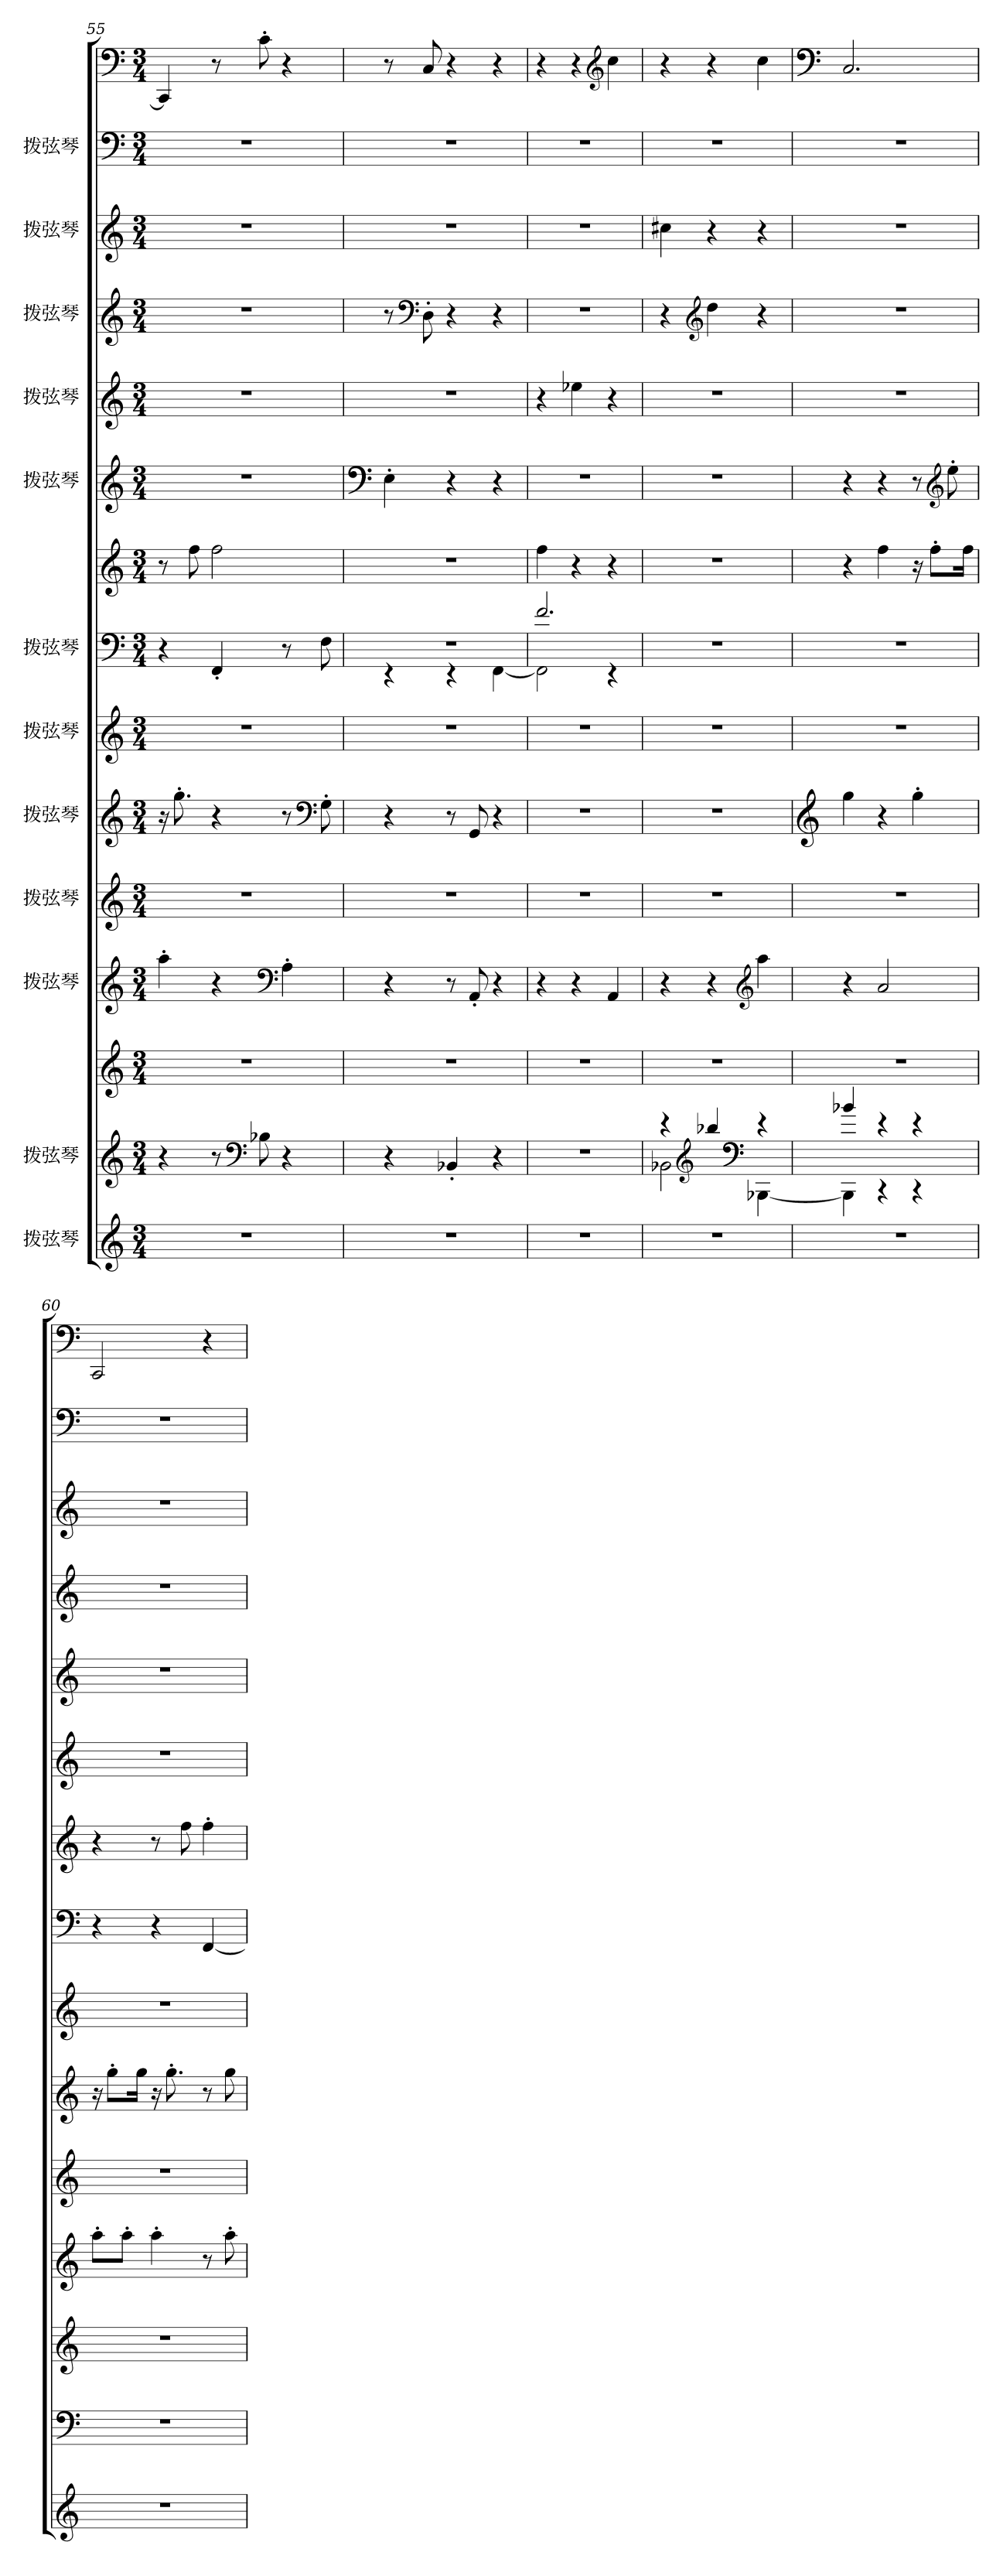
**kern	**kern	**kern	**kern	**kern	**kern	**kern	**kern	**kern	**kern	**kern	**kern	**kern	**kern	**kern
*part12	*part11	*part11	*part10	*part9	*part8	*part7	*part6	*part6	*part5	*part4	*part3	*part2	*part1	*part1
*staff15	*staff14	*staff13	*staff12	*staff11	*staff10	*staff9	*staff8	*staff7	*staff6	*staff5	*staff4	*staff3	*staff2	*staff1
*I"拨弦琴	*I"拨弦琴	*	*I"拨弦琴	*I"拨弦琴	*I"拨弦琴	*I"拨弦琴	*I"拨弦琴	*	*I"拨弦琴	*I"拨弦琴	*I"拨弦琴	*I"拨弦琴	*I"拨弦琴	*
*clefG2	*clefG2	*clefG2	*clefG2	*clefG2	*clefG2	*clefG2	*clefF4	*clefG2	*clefG2	*clefG2	*clefG2	*clefG2	*clefF4	*clefF4
*k[]	*k[]	*k[]	*k[]	*k[]	*k[]	*k[]	*k[]	*k[]	*k[]	*k[]	*k[]	*k[]	*k[]	*k[]
*M3/4	*M3/4	*M3/4	*M3/4	*M3/4	*M3/4	*M3/4	*M3/4	*M3/4	*M3/4	*M3/4	*M3/4	*M3/4	*M3/4	*M3/4
=55	=55	=55	=55	=55	=55	=55	=55	=55	=55	=55	=55	=55	=55	=55
2.r	4r	2.r	4aa'\	2.r	16r	2.r	4r	8r	2.r	2.r	2.r	2.r	2.r	4CC/]
.	.	.	.	.	8.gg'\	.	.	.	.	.	.	.	.	.
.	.	.	.	.	.	.	.	8ff\	.	.	.	.	.	.
.	8r	.	4r	.	4r	.	4FF'/	2ff\	.	.	.	.	.	8r
*	*clefF4	*	*	*	*	*	*	*	*	*	*	*	*	*
.	8B-X\	.	.	.	.	.	.	.	.	.	.	.	.	8c'\
*	*	*	*clefF4	*	*	*	*	*	*	*	*	*	*	*
.	4r	.	4A'\	.	8r	.	8r	.	.	.	.	.	.	4r
*	*	*	*	*	*clefF4	*	*	*	*	*	*	*	*	*
.	.	.	.	.	8G'\	.	8F\	.	.	.	.	.	.	.
=56	=56	=56	=56	=56	=56	=56	=56	=56	=56	=56	=56	=56	=56	=56
*	*	*	*	*	*	*	*	*	*clefF4	*	*	*	*	*
*	*	*	*	*	*	*	*^	*	*	*	*	*	*	*
2.r	4r	2.r	4r	2.r	4r	2.r	2.r	4r	2.r	4E'\	2.r	8r	2.r	2.r	8r
*	*	*	*	*	*	*	*	*	*	*	*	*clefF4	*	*	*
.	.	.	.	.	.	.	.	.	.	.	.	8D'\	.	.	8C/
.	4BB-X'/	.	8r	.	8r	.	.	4r	.	4r	.	4r	.	.	4r
.	.	.	8AA'/	.	8GG/	.	.	.	.	.	.	.	.	.	.
.	4r	.	4r	.	4r	.	.	[4FF\	.	4r	.	4r	.	.	4r
=57	=57	=57	=57	=57	=57	=57	=57	=57	=57	=57	=57	=57	=57	=57	=57
2.r	2.r	2.r	4r	2.r	2.r	2.r	2.f/	2FF\]	4ff\	2.r	4r	2.r	2.r	2.r	4r
.	.	.	4r	.	.	.	.	.	4r	.	4ee-X\	.	.	.	4r
*	*	*	*	*	*	*	*	*	*	*	*	*	*	*	*clefG2
.	.	.	4AA/	.	.	.	.	4r	4r	.	4r	.	.	.	4cc\
*	*	*	*	*	*	*	*v	*v	*	*	*	*	*	*	*
!!LO:PB:g=z
=58	=58	=58	=58	=58	=58	=58	=58	=58	=58	=58	=58	=58	=58	=58
*	*^	*	*	*	*	*	*	*	*	*	*	*	*	*
2.r	4r	2BB-X\	2.r	4r	2.r	2.r	2.r	2.r	2.r	2.r	2.r	4r	4cc#X\	2.r	4r
*	*clefG2	*	*	*	*	*	*	*	*	*	*	*clefG2	*	*	*
.	4bb-X/	.	.	4r	.	.	.	.	.	.	.	4dd\	4r	.	4r
*	*clefF4	*	*	*clefG2	*	*	*	*	*	*	*	*	*	*	*
.	4r	[4BBB-X\	.	4aa\	.	.	.	.	.	.	.	4r	4r	.	4cc\
=59	=59	=59	=59	=59	=59	=59	=59	=59	=59	=59	=59	=59	=59	=59	=59
*	*	*	*	*	*	*clefG2	*	*	*	*	*	*	*	*	*clefF4
2.r	4b-X/	4BBB-\]	2.r	4r	2.r	4gg\	2.r	2.r	4r	4r	2.r	2.r	2.r	2.r	2.C/
.	4r	4r	.	2a/	.	4r	.	.	4ff\	4r	.	.	.	.	.
.	4r	4r	.	.	.	4gg'\	.	.	16r	8r	.	.	.	.	.
.	.	.	.	.	.	.	.	.	8ff'\L	.	.	.	.	.	.
*	*	*	*	*	*	*	*	*	*	*clefG2	*	*	*	*	*
.	.	.	.	.	.	.	.	.	.	8ee'\	.	.	.	.	.
.	.	.	.	.	.	.	.	.	16ff\Jk	.	.	.	.	.	.
*	*v	*v	*	*	*	*	*	*	*	*	*	*	*	*	*
=60	=60	=60	=60	=60	=60	=60	=60	=60	=60	=60	=60	=60	=60	=60
2.r	2.r	2.r	8aa'\L	2.r	16r	2.r	4r	4r	2.r	2.r	2.r	2.r	2.r	2CC/
.	.	.	.	.	8gg'\L	.	.	.	.	.	.	.	.	.
.	.	.	8aa'\J	.	.	.	.	.	.	.	.	.	.	.
.	.	.	.	.	16gg\Jk	.	.	.	.	.	.	.	.	.
.	.	.	4aa'\	.	16r	.	4r	8r	.	.	.	.	.	.
.	.	.	.	.	8.gg'\	.	.	.	.	.	.	.	.	.
.	.	.	.	.	.	.	.	8ff\	.	.	.	.	.	.
.	.	.	8r	.	8r	.	[4FF/	4ff'\	.	.	.	.	.	4r
.	.	.	8aa'\	.	8gg\	.	.	.	.	.	.	.	.	.
=	=	=	=	=	=	=	=	=	=	=	=	=	=	=
*-	*-	*-	*-	*-	*-	*-	*-	*-	*-	*-	*-	*-	*-	*-
